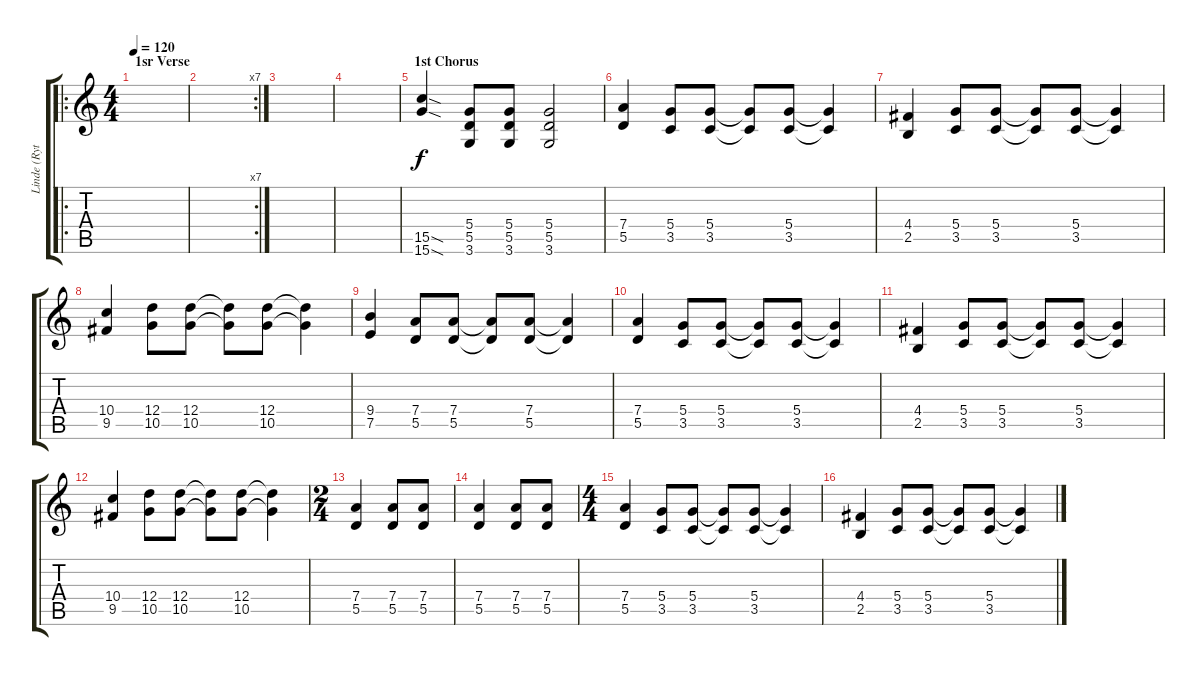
\track ("Linde (Rythum)" "Linde (Ryt") {instrument distortionguitar}
\staff {score tabs}
\tuning (E4 B3 G3 D3 A2 E2) {hide}
\ro
\ts (4 4)
\section ("" "1sr Verse")
\tempo 120
\clef g2
\ks c
|
\rc 7
|
|
|
\section ("" "1st Chorus")
(15.5{sod} 15.6{sod}).4 (5.4 5.5 3.6).8 (5.4 5.5 3.6).8 (5.4 5.5 3.6).2 |
(7.4 5.5).4 (5.4 3.5).8 (5.4 3.5).8 (5.4{t} 3.5{t}).8 (5.4 3.5).8 (5.4{t} 3.5{t}).4 |
(4.4 2.5).4 (5.4 3.5).8 (5.4 3.5).8 (5.4{t} 3.5{t}).8 (5.4 3.5).8 (5.4{t} 3.5{t}).4 |
(10.4 9.5).4 (12.4 10.5).8 (12.4 10.5).8 (12.4{t} 10.5{t}).8 (12.4 10.5).8 (12.4{t} 10.5{t}).4 |
(9.4 7.5).4 (7.4 5.5).8 (7.4 5.5).8 (7.4{t} 5.5{t}).8 (7.4 5.5).8 (7.4{t} 5.5{t}).4 |
(7.4 5.5).4 (5.4 3.5).8 (5.4 3.5).8 (5.4{t} 3.5{t}).8 (5.4 3.5).8 (5.4{t} 3.5{t}).4 |
(4.4 2.5).4 (5.4 3.5).8 (5.4 3.5).8 (5.4{t} 3.5{t}).8 (5.4 3.5).8 (5.4{t} 3.5{t}).4 |
(10.4 9.5).4 (12.4 10.5).8 (12.4 10.5).8 (12.4{t} 10.5{t}).8 (12.4 10.5).8 (12.4{t} 10.5{t}).4 |
\ts (2 4)
(7.4 5.5).4 (7.4 5.5).8 (7.4 5.5).8 |
(7.4 5.5).4 (7.4 5.5).8 (7.4 5.5).8 |
\ts (4 4)
(7.4 5.5).4 (5.4 3.5).8 (5.4 3.5).8 (5.4{t} 3.5{t}).8 (5.4 3.5).8 (5.4{t} 3.5{t}).4 |
(4.4 2.5).4 (5.4 3.5).8 (5.4 3.5).8 (5.4{t} 3.5{t}).8 (5.4 3.5).8 (5.4{t} 3.5{t}).4
